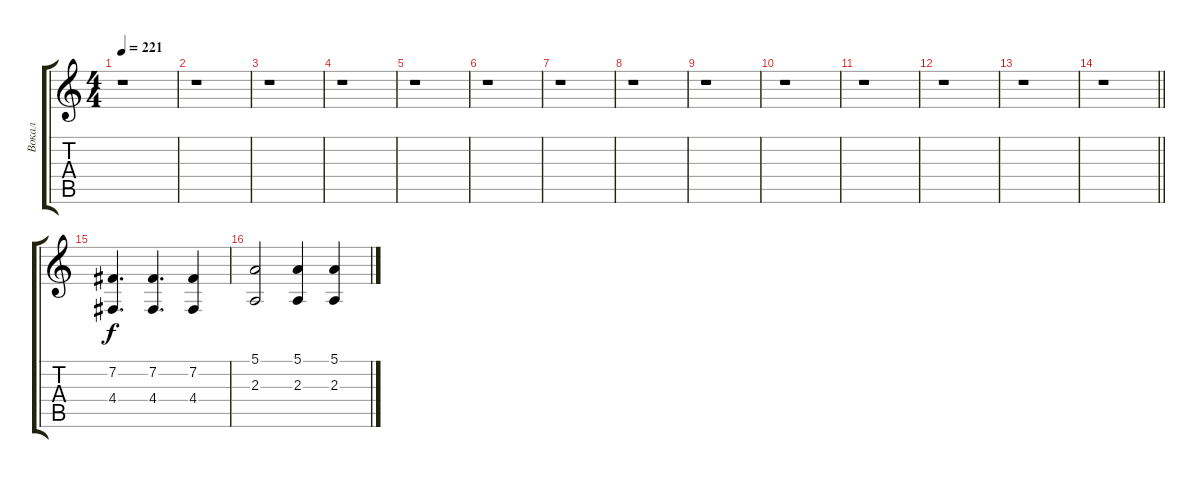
\track ("Вокал" "Вокал") {instrument drawbarorgan}
\staff {score tabs}
\tuning (E4 B3 G3 D3 A2 E2) {hide}
\ts (4 4)
\tempo 221
\clef g2
\ks c
r.1{dy f} |
r.1 |
r.1 |
r.1 |
r.1 |
r.1 |
r.1 |
r.1 |
r.1 |
r.1 |
r.1 |
r.1 |
r.1 |
\barLineRight lightlight
r.1 |
(7.2 4.4).4{d} (7.2 4.4).4{d} (7.2 4.4).4 |
(5.1 2.3).2 (5.1 2.3).4 (5.1 2.3).4
